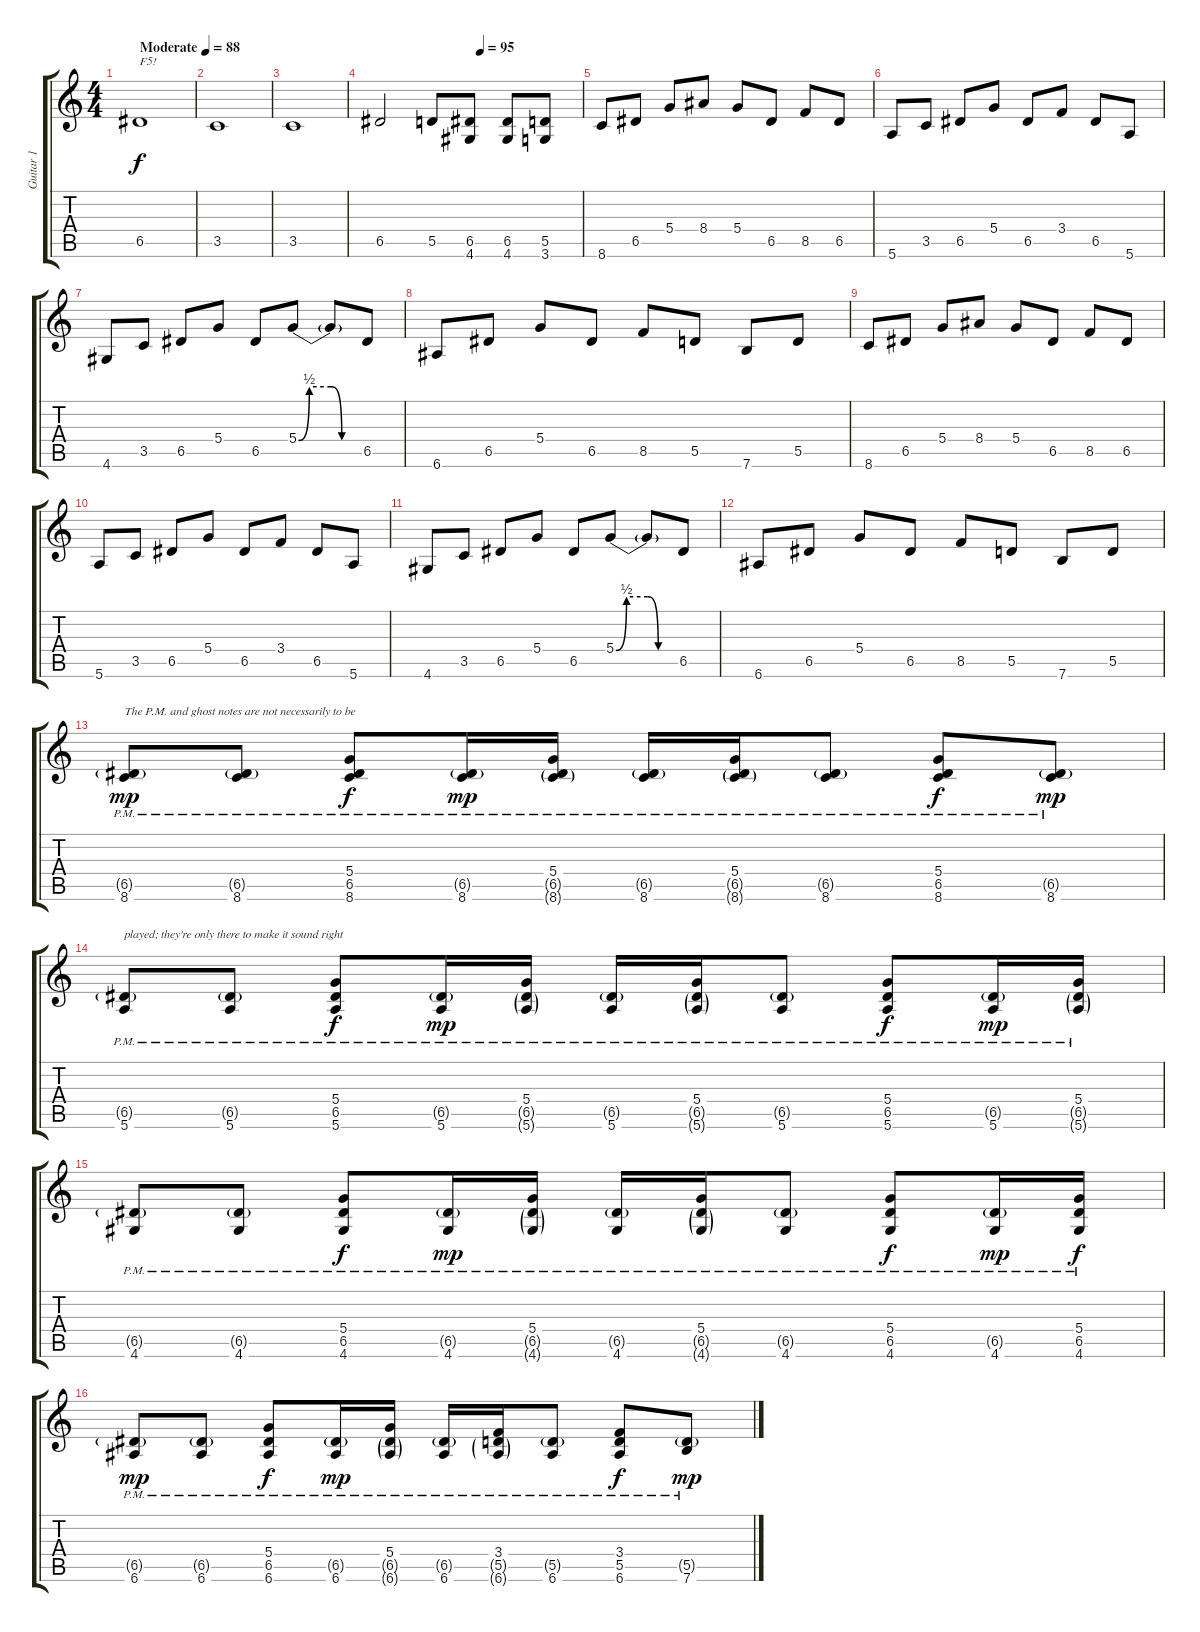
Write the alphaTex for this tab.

\track ("Guitar 1" "Guitar 1") {instrument overdrivenguitar}
\staff {score tabs}
\tuning (E4 B3 G3 D3 A2 E2) {hide}
\ts (4 4)
\tempo (88 "Moderate")
\clef g2
\ks c
6.5.1{txt "F5!" dy f instrument acousticguitarnylon} |
3.5.1 |
3.5.1 |
\tempo (95 0.5)
6.5.2 5.5.8 (6.5 4.6).8{instrument overdrivenguitar} (6.5 4.6).8 (5.5 3.6).8 |
8.6.8{balance 12} 6.5.8 5.4.8 8.4.8 5.4.8 6.5.8 8.5.8 6.5.8 |
5.6.8 3.5.8 6.5.8 5.4.8 6.5.8 3.4.8 6.5.8 5.6.8 |
4.6.8 3.5.8 6.5.8 5.4.8 6.5.8 5.4{be (custom 0 0 10 2 30 2 40 0 60 0)}.8 5.4{t}.8 6.5.8 |
6.6.8 6.5.8 5.4.8 6.5.8 8.5.8 5.5.8 7.6.8 5.5.8 |
8.6.8 6.5.8 5.4.8 8.4.8 5.4.8 6.5.8 8.5.8 6.5.8 |
5.6.8 3.5.8 6.5.8 5.4.8 6.5.8 3.4.8 6.5.8 5.6.8 |
4.6.8 3.5.8 6.5.8 5.4.8 6.5.8 5.4{be (custom 0 0 10 2 30 2 40 0 60 0)}.8 5.4{t}.8 6.5.8 |
6.6.8 6.5.8 5.4.8 6.5.8 8.5.8 5.5.8 7.6.8 5.5.8 |
(6.5{g pm} 8.6{pm}).8{txt "The P.M. and ghost notes are not necessarily to be" dy mp balance 5} (6.5{g pm} 8.6{pm}).8 (5.4{pm} 6.5{pm} 8.6{pm}).8{dy f} (6.5{g pm} 8.6{pm}).16{dy mp} (5.4{pm} 6.5{g pm} 8.6{g pm}).16 (6.5{g pm} 8.6{pm}).16 (5.4{pm} 6.5{g pm} 8.6{g pm}).16 (6.5{g pm} 8.6{pm}).8 (5.4{pm} 6.5{pm} 8.6{pm}).8{dy f} (6.5{g pm} 8.6{pm}).8{dy mp} |
(6.5{g pm} 5.6{pm}).8{txt "played; they're only there to make it sound right"} (6.5{g pm} 5.6{pm}).8 (5.4{pm} 6.5{pm} 5.6{pm}).8{dy f} (6.5{g pm} 5.6{pm}).16{dy mp} (5.4{pm} 6.5{g pm} 5.6{g pm}).16 (6.5{g pm} 5.6{pm}).16 (5.4{pm} 6.5{g pm} 5.6{g pm}).16 (6.5{g pm} 5.6{pm}).8 (5.4{pm} 6.5{pm} 5.6{pm}).8{dy f} (6.5{g pm} 5.6{pm}).16{dy mp} (5.4{pm} 6.5{g pm} 5.6{g pm}).16 |
(6.5{g pm} 4.6{pm}).8 (6.5{g pm} 4.6{pm}).8 (5.4{pm} 6.5{pm} 4.6{pm}).8{dy f} (6.5{g pm} 4.6{pm}).16{dy mp} (5.4{pm} 6.5{g pm} 4.6{g pm}).16 (6.5{g pm} 4.6{pm}).16 (5.4{pm} 6.5{g pm} 4.6{g pm}).16 (6.5{g pm} 4.6{pm}).8 (5.4{pm} 6.5{pm} 4.6{pm}).8{dy f} (6.5{g pm} 4.6{pm}).16{dy mp} (5.4{pm} 6.5{pm} 4.6{pm}).16{dy f} |
(6.5{g pm} 6.6{pm}).8{dy mp} (6.5{g pm} 6.6{pm}).8 (5.4{pm} 6.5{pm} 6.6{pm}).8{dy f} (6.5{g pm} 6.6{pm}).16{dy mp} (5.4{pm} 6.5{g pm} 6.6{g pm}).16 (6.5{g pm} 6.6{pm}).16 (3.4{pm} 5.5{g pm} 6.6{g pm}).16 (5.5{g pm} 6.6{pm}).8 (3.4{pm} 5.5{pm} 6.6{pm}).8{dy f} (5.5{g pm} 7.6{pm}).8{dy mp}
